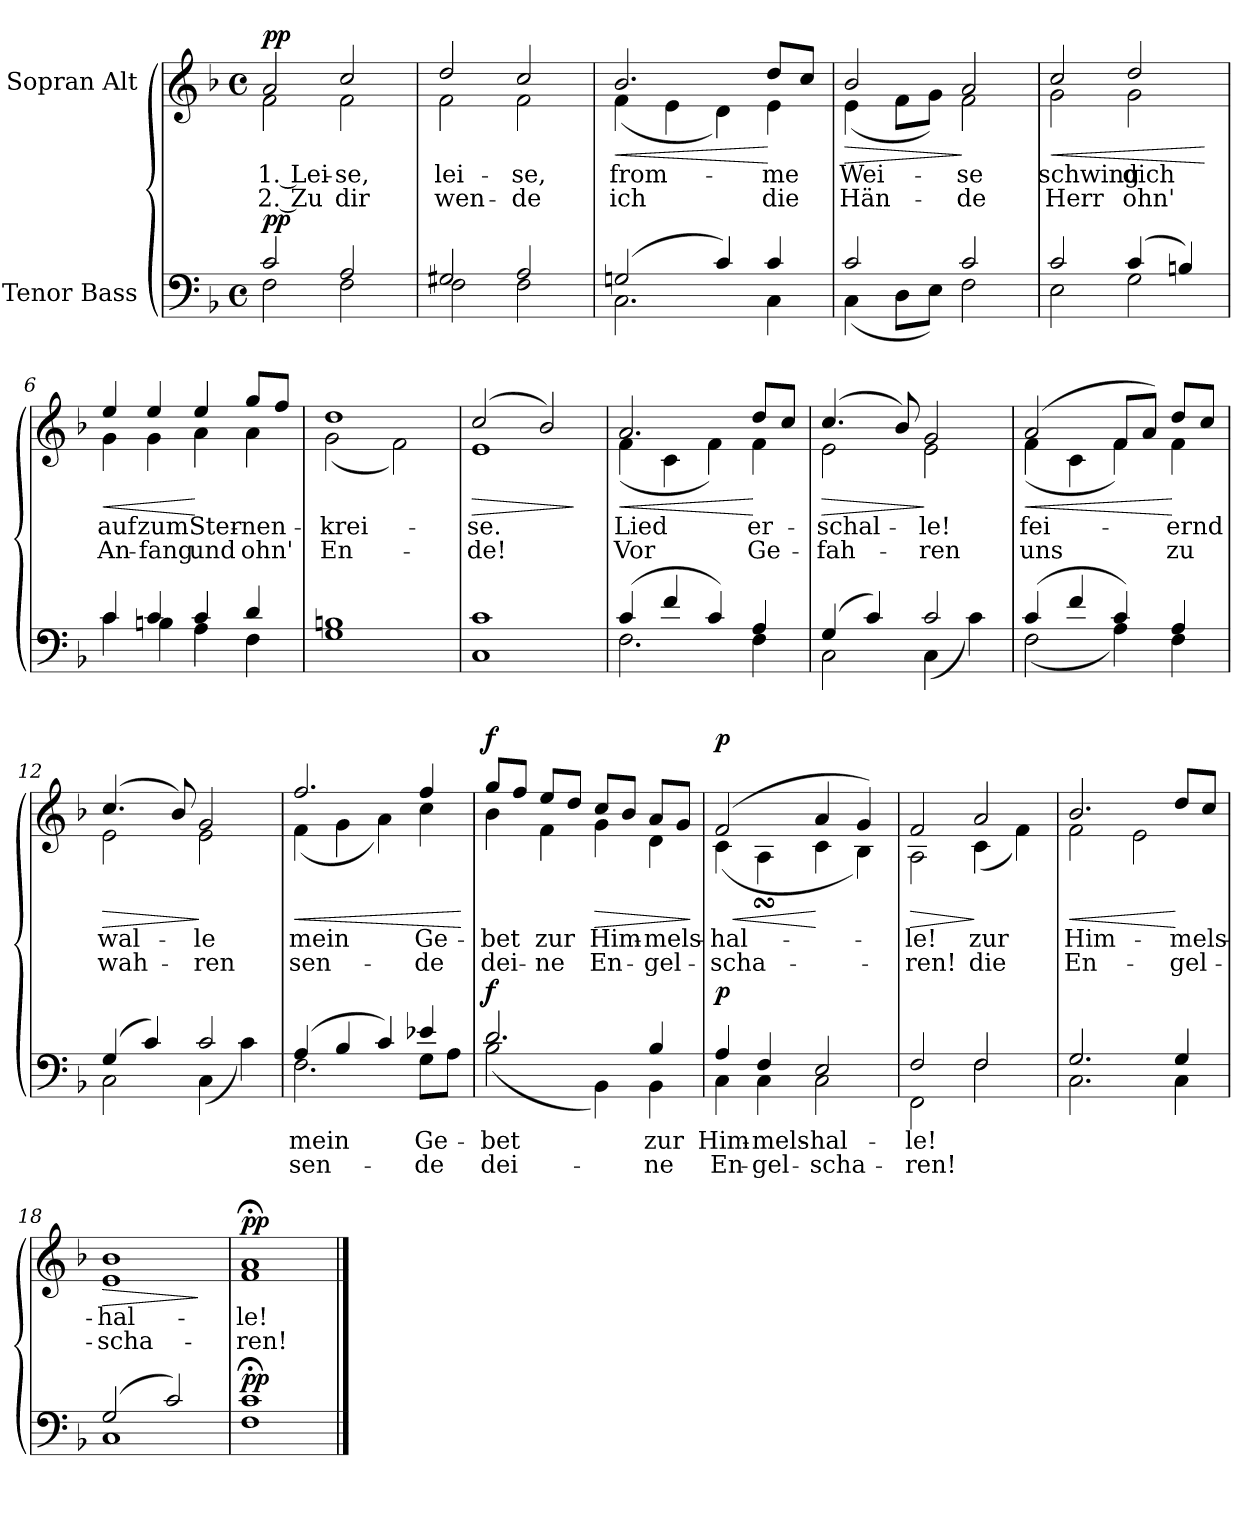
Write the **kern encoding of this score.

**kern	**text	**text	**dynam	**kern	**text	**text	**dynam
*part2	*part2	*part2	*part2	*part1	*part1	*part1	*part1
*staff2	*staff2	*staff2	*staff2	*staff1	*staff1	*staff1	*staff1
*I"Tenor Bass	*	*	*	*I"Sopran Alt	*	*	*
*clefF4	*	*	*	*clefG2	*	*	*
*k[b-]	*	*	*	*k[b-]	*	*	*
*M4/4	*	*	*	*M4/4	*	*	*
*met(c)	*	*	*	*met(c)	*	*	*
=1	=1	=1	=1	=1	=1	=1	=1
*^	*	*	*	*	*	*	*
!	!	!	!	!	!LO:TX:a:B:t=Langsam	!	!	!
!	!	!	!	!LO:DY:a	!	!LO:LY:b	!LO:LY:b	!LO:DY:a
*	*	*	*	*	*^	*	*	*
2c/	2F\	.	.	pp	2a/	2f\	1. Lei-	2. Zu	pp
!	!	!	!	!	!	!	!LO:LY:b	!LO:LY:b	!
2A/	2F\	.	.	.	2cc/	2f\	-se,	dir	.
=2	=2	=2	=2	=2	=2	=2	=2	=2	=2
!	!	!	!	!	!	!	!LO:LY:b	!LO:LY:b	!
2G#X/	2F\	.	.	.	2dd/	2f\	lei-	wen-	.
!	!	!	!	!	!	!	!LO:LY:b	!LO:LY:b	!
2A/	2F\	.	.	.	2cc/	2f\	-se,	-de	.
=3	=3	=3	=3	=3	=3	=3	=3	=3	=3
!	!	!	!	!	!	!	!LO:LY:b	!LO:LY:b	!LO:HP:b
(2Gn/	2.C\	.	.	.	2.b-/	(4f\	from-	ich	<
.	.	.	.	.	.	4e\	.	.	.
4c/)	.	.	.	.	.	4d\)	.	.	.
!	!	!	!	!	!	!	!LO:LY:b	!LO:LY:b	!
4c/	4C\	.	.	.	8dd/L	4e\	-me	die	[
.	.	.	.	.	8cc/J	.	.	.	.
=4	=4	=4	=4	=4	=4	=4	=4	=4	=4
!	!	!	!	!	!	!	!LO:LY:b	!LO:LY:b	!LO:HP:b
2c/	(4C\	.	.	.	2b-/	(4e\	Wei-	Hän-	>
.	8D\L	.	.	.	.	8f\L	.	.	.
.	8E\J)	.	.	.	.	8g\J)	.	.	.
!	!	!	!	!	!	!	!LO:LY:b	!LO:LY:b	!
2c/	2F\	.	.	.	2a/	2f\	-se	-de	]
=5	=5	=5	=5	=5	=5	=5	=5	=5	=5
!	!	!	!	!	!	!	!LO:LY:b	!LO:LY:b	!LO:HP:b
2c/	2E\	.	.	.	2cc/	2g\	schwing	Herr	<
!	!	!	!	!	!	!	!LO:LY:b	!LO:LY:b	!
(4c/	2G\	.	.	.	2dd/	2g\	dich	ohn'	.
4Bn/)	.	.	.	.	.	.	.	.	.
*v	*v	*	*	*	*	*	*	*	*
*	*	*	*	*v	*v	*	*	*
.	.	.	.	.	.	.	[
!!LO:LB:g=z
=6	=6	=6	=6	=6	=6	=6	=6
*^	*	*	*	*	*	*	*
!	!	!	!	!	!	!LO:LY:b	!LO:LY:b	!LO:HP:b
*	*	*	*	*	*^	*	*	*
4c/	4c\	.	.	.	4ee/	4g\	auf	An-	<
!	!	!	!	!	!	!	!LO:LY:b	!LO:LY:b	!
4c/	4Bn\	.	.	.	4ee/	4g\	zum	-fang	.
!	!	!	!	!	!	!	!LO:LY:b	!LO:LY:b	!
4c/	4A\	.	.	.	4ee/	4a\	Ster-	und	[
!	!	!	!	!	!	!	!LO:LY:b	!LO:LY:b	!
4d/	4F\	.	.	.	8gg/L	4a\	-nen-	ohn'	.
.	.	.	.	.	8ff/J	.	.	.	.
=7	=7	=7	=7	=7	=7	=7	=7	=7	=7
!	!	!	!	!	!	!	!LO:LY:b	!LO:LY:b	!
1Bn	1G	.	.	.	1dd	(2g\	-krei-	En-	.
.	.	.	.	.	.	2f\)	.	.	.
=8	=8	=8	=8	=8	=8	=8	=8	=8	=8
!	!	!	!	!	!	!	!LO:LY:b	!LO:LY:b	!LO:HP:b
1c	1C	.	.	.	(2cc/	1e	-se.	-de!	>
.	.	.	.	.	2b-/)	.	.	.	.
*v	*v	*	*	*	*	*	*	*	*
*	*	*	*	*v	*v	*	*	*
.	.	.	.	.	.	.	]
=9	=9	=9	=9	=9	=9	=9	=9
*^	*	*	*	*	*	*	*
!	!	!	!	!	!	!LO:LY:b	!LO:LY:b	!LO:HP:b
*	*	*	*	*	*^	*	*	*
(4c/	2.F\	.	.	.	2.a/	(4f\	Lied	Vor	<
4f/	.	.	.	.	.	4c\	.	.	.
4c/)	.	.	.	.	.	4f\)	.	.	.
!	!	!	!	!	!	!	!LO:LY:b	!LO:LY:b	!
4A/	4F\	.	.	.	8dd/L	4f\	er-	Ge-	[
.	.	.	.	.	8cc/J	.	.	.	.
=10	=10	=10	=10	=10	=10	=10	=10	=10	=10
!	!	!	!	!	!	!	!LO:LY:b	!LO:LY:b	!LO:HP:b
(4G/	2C\	.	.	.	(4.cc/	2e\	-schal-	-fah-	>
4c/)	.	.	.	.	.	.	.	.	.
.	.	.	.	.	8b-/)	.	.	.	.
!	!	!	!	!	!	!	!LO:LY:b	!LO:LY:b	!
2c/	(4C\	.	.	.	2g/	2e\	-le!	-ren	]
.	4c\)	.	.	.	.	.	.	.	.
!!LO:LB:g=z	!!
=11	=11	=11	=11	=11	=11	=11	=11	=11	=11
!	!	!	!	!	!	!	!LO:LY:b	!LO:LY:b	!LO:HP:b
(4c/	(2F\	.	.	.	(2a/	(4f\	fei-	uns	<
4f/	.	.	.	.	.	4c\	.	.	.
4c/)	4A\)	.	.	.	8f/L	4f\)	.	.	.
.	.	.	.	.	8a/J)	.	.	.	.
!	!	!	!	!	!	!	!LO:LY:b	!LO:LY:b	!
4A/	4F\	.	.	.	8dd/L	4f\	-ernd	zu	[
.	.	.	.	.	8cc/J	.	.	.	.
=12	=12	=12	=12	=12	=12	=12	=12	=12	=12
!	!	!	!	!	!	!	!LO:LY:b	!LO:LY:b	!LO:HP:b
(4G/	2C\	.	.	.	(4.cc/	2e\	wal-	wah-	>
4c/)	.	.	.	.	.	.	.	.	.
.	.	.	.	.	8b-/)	.	.	.	.
!	!	!	!	!	!	!	!LO:LY:b	!LO:LY:b	!
2c/	(4C\	.	.	.	2g/	2e\	-le	-ren	]
.	4c\)	.	.	.	.	.	.	.	.
=13	=13	=13	=13	=13	=13	=13	=13	=13	=13
!	!	!LO:LY:b	!LO:LY:b	!	!	!	!LO:LY:b	!LO:LY:b	!LO:HP:b
(4A/	2.F\	mein	sen-	.	2.ff/	(4f\	mein	sen-	<
4B-/	.	.	.	.	.	4g\	.	.	.
4c/)	.	.	.	.	.	4a\)	.	.	.
!	!	!LO:LY:b	!LO:LY:b	!	!	!	!LO:LY:b	!LO:LY:b	!
4e-X/	8G\L	Ge-	-de	.	4ff/	4cc\	Ge-	-de	.
.	8A\J	.	.	.	.	.	.	.	.
*v	*v	*	*	*	*	*	*	*	*
*	*	*	*	*v	*v	*	*	*
.	.	.	.	.	.	.	[
=14	=14	=14	=14	=14	=14	=14	=14
!	!LO:LY:b	!LO:LY:b	!LO:DY:a	!	!LO:LY:b	!LO:LY:b	!LO:DY:a
*^	*	*	*	*^	*	*	*
2.d/	(2B-\	-bet	dei-	f	8gg/L	4b-\	-bet	dei-	f
.	.	.	.	.	8ff/J	.	.	.	.
!	!	!	!	!	!	!	!LO:LY:b	!LO:LY:b	!
.	.	.	.	.	8ee/L	4f\	zur	-ne	.
.	.	.	.	.	8dd/J	.	.	.	.
!	!	!	!	!	!	!	!LO:LY:b	!LO:LY:b	!LO:HP:b
.	4BB-\)	.	.	.	8cc/L	4g\	Him-	En-	>
.	.	.	.	.	8b-/J	.	.	.	.
!	!	!LO:LY:b	!LO:LY:b	!	!	!	!LO:LY:b	!LO:LY:b	!
4B-/	4BB-\	zur	-ne	.	8a/L	4d\	-mels-	-gel-	.
.	.	.	.	.	8g/J	.	.	.	.
*v	*v	*	*	*	*	*	*	*	*
*	*	*	*	*v	*v	*	*	*
.	.	.	.	.	.	.	]
!!LO:LB:g=z
=15	=15	=15	=15	=15	=15	=15	=15
!	!LO:LY:b	!LO:LY:b	!LO:DY:a	!	!LO:LY:b	!LO:LY:b	!LO:HP:b
*^	*	*	*	*^	*	*	*
!	!	!	!	!	!	!	!	!	!LO:DY:n=1:a
4A/	4C\	Him-	En-	p	(2f/	(4c\	-hal-	-scha-	< p
!	!	!LO:LY:b	!LO:LY:b	!	!	!	!	!	!
4F/	4C\	-mels-	-gel-	.	.	4AsSsS\	.	.	.
!	!	!LO:LY:b	!LO:LY:b	!	!	!	!	!	!
2E/	2C\	-hal-	-scha-	.	4a/	4c\	.	.	[
.	.	.	.	.	4g/)	4B-\)	.	.	.
=16	=16	=16	=16	=16	=16	=16	=16	=16	=16
!	!	!LO:LY:b	!LO:LY:b	!	!	!	!LO:LY:b	!LO:LY:b	!LO:HP:b
2F/	2FF\	-le!	-ren!	.	2f/	2A\	-le!	-ren!	>
!	!	!	!	!	!	!	!LO:LY:b	!LO:LY:b	!
2F/	2F\	.	.	.	2a/	(4c\	zur	die	]
.	.	.	.	.	.	4f\)	.	.	.
=17	=17	=17	=17	=17	=17	=17	=17	=17	=17
!	!	!	!	!	!	!	!LO:LY:b	!LO:LY:b	!LO:HP:b
2.G/	2.C\	.	.	.	2.b-/	2f\	Him-	En-	<
.	.	.	.	.	.	2e\	.	.	.
!	!	!	!	!	!	!	!LO:LY:b	!LO:LY:b	!
4G/	4C\	.	.	.	8dd/L	.	-mels-	-gel-	[
.	.	.	.	.	8cc/J	.	.	.	.
=18	=18	=18	=18	=18	=18	=18	=18	=18	=18
!	!	!	!	!	!	!	!LO:LY:b	!LO:LY:b	!LO:HP:b
(2G/	1C	.	.	.	1b-	1e	-hal-	-scha-	>
2c/)	.	.	.	.	.	.	.	.	.
*v	*v	*	*	*	*	*	*	*	*
*	*	*	*	*v	*v	*	*	*
.	.	.	.	.	.	.	]
=19	=19	=19	=19	=19	=19	=19	=19
*^	*	*	*	*	*	*	*
!	!	!	!	!LO:DY:a	!	!LO:LY:b	!LO:LY:b	!LO:DY:a
*	*	*	*	*	*^	*	*	*
1c;<	1F	.	.	pp	1a;<	1f	-le!	-ren!	pp
*v	*v	*	*	*	*	*	*	*	*
*	*	*	*	*v	*v	*	*	*
==	==	==	==	==	==	==	==
*-	*-	*-	*-	*-	*-	*-	*-
